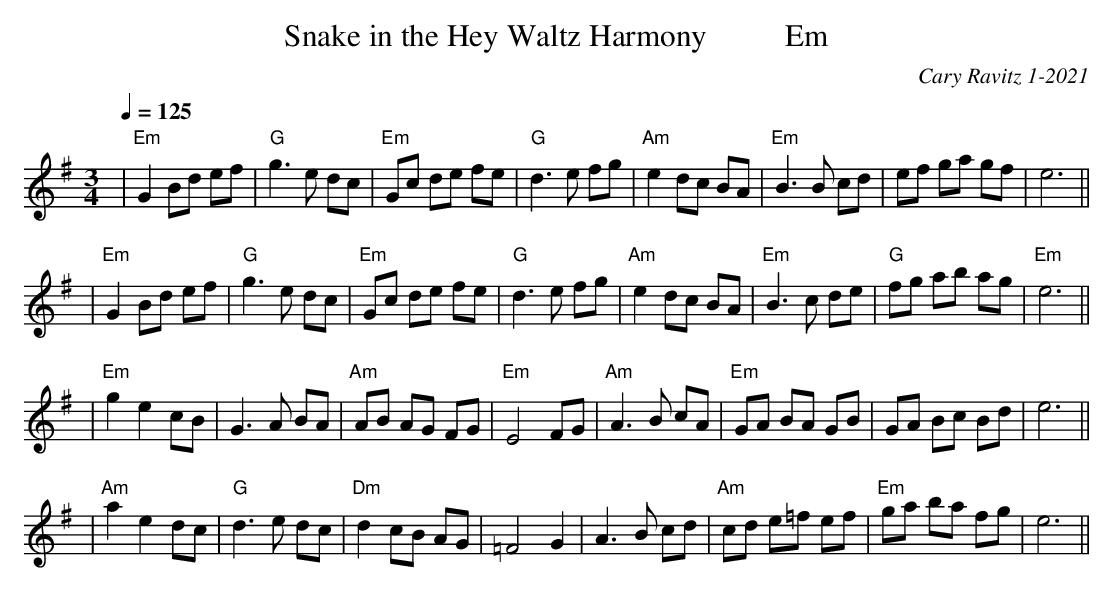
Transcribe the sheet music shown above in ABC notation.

X:1
T:Snake in the Hey Waltz Harmony          Em
C:Cary Ravitz 1-2021
L:1/8
M:3/4
Q:1/4=125
K:Em
| "Em"G2 Bd ef | "G"g3 e dc | "Em" Gc de fe | "G"d3 e fg | "Am"e2 dc BA | "Em"B3 B cd  |  ef ga gf | e6 ||
| "Em"G2 Bd ef | "G"g3 e dc | "Em" Gc de fe | "G"d3 e fg  | "Am"e2 dc BA | "Em"B3 c de  | "G"fg ab ag | "Em"e6 ||
| "Em"g2 e2 cB | G3 A BA | "Am"AB AG FG | "Em"E4 FG | "Am" A3 B cA | "Em"GA BA GB | GA Bc Bd | e6 ||
| "Am"a2 e2 dc | "G" d3 e dc | "Dm"d2 cB AG | =F4 G2 | A3 B cd | "Am"cd e=f ef | "Em"ga ba fg | e6 ||
